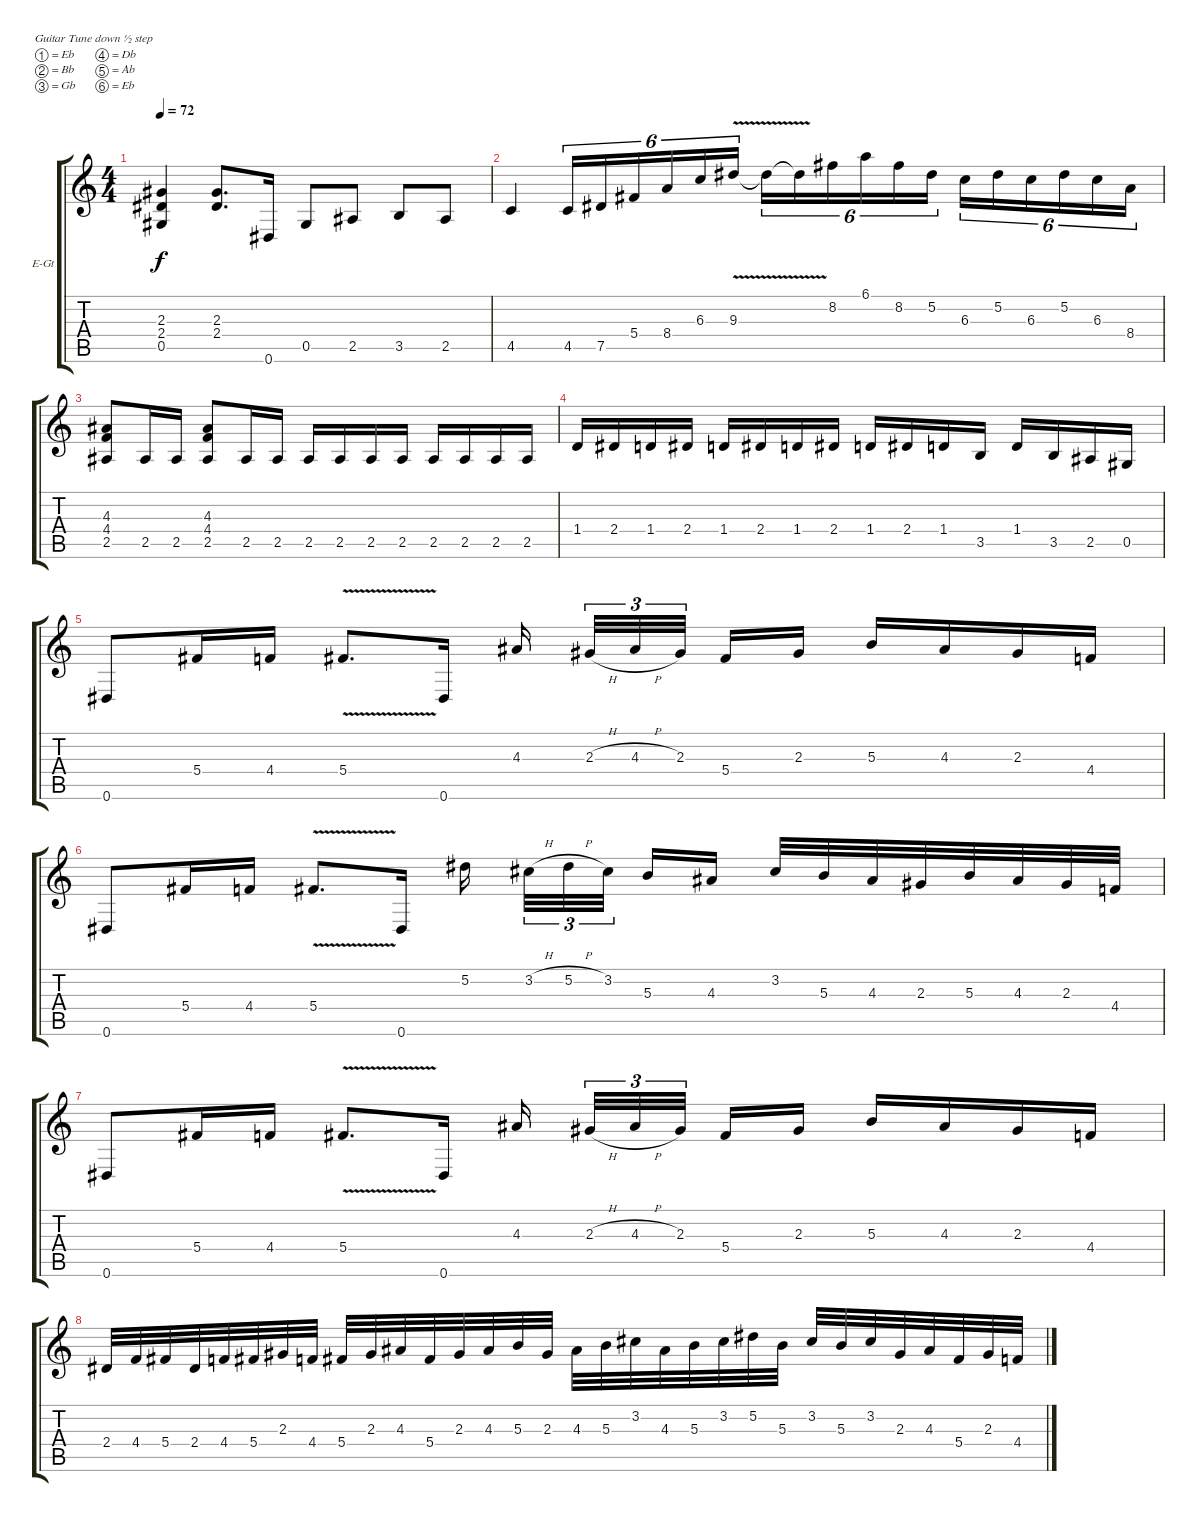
\bracketExtendMode groupsimilarinstruments
\firstSystemTrackNameOrientation horizontal
\otherSystemsTrackNameOrientation horizontal
\track ("Harmony" "E-Gt") {instrument overdrivenguitar}
\staff {score tabs}
\tuning (Eb4 Bb3 Gb3 Db3 Ab2 Eb2)
\ts (4 4)
\tempo 72
\clef g2
\ks c
(2.3 2.4 0.5).4{dy f} (2.3 2.4).8{d} 0.6.16 0.5.8 2.5.8 3.5.8 2.5.8 |
4.5.4 4.5.16{tu (6 4)} 7.5.16{tu (6 4)} 5.4.16{tu (6 4)} 8.4.16{tu (6 4)} 6.3.16{tu (6 4)} 9.3{v}.16{tu (6 4)} 9.3{v t}.16{tu (6 4)} 9.3{v t}.16{tu (6 4)} 8.2.16{tu (6 4)} 6.1.16{tu (6 4)} 8.2.16{tu (6 4)} 5.2.16{tu (6 4)} 6.3.16{tu (6 4)} 5.2.16{tu (6 4)} 6.3.16{tu (6 4)} 5.2.16{tu (6 4)} 6.3.16{tu (6 4)} 8.4.16{tu (6 4)} |
(4.3 4.4 2.5).8 2.5.16 2.5.16 (4.3 4.4 2.5).8 2.5.16 2.5.16 2.5.16 2.5.16 2.5.16 2.5.16 2.5.16 2.5.16 2.5.16 2.5.16 |
1.4.16 2.4.16 1.4.16 2.4.16 1.4.16 2.4.16 1.4.16 2.4.16 1.4.16 2.4.16 1.4.16 3.5.16 1.4.16 3.5.16 2.5.16 0.5.16 |
0.6.8 5.4.16 4.4.16 5.4{v}.8{d} 0.6.16 4.3.16 2.3{h}.32{tu (3 2)} 4.3{h}.32{tu (3 2)} 2.3.32{tu (3 2)} 5.4.16 2.3.16 5.3.16 4.3.16 2.3.16 4.4.16 |
0.6.8 5.4.16 4.4.16 5.4{v}.8{d} 0.6.16 5.2.16 3.2{h}.32{tu (3 2)} 5.2{h}.32{tu (3 2)} 3.2.32{tu (3 2)} 5.3.16 4.3.16 3.2.32 5.3.32 4.3.32 2.3.32 5.3.32 4.3.32 2.3.32 4.4.32 |
0.6.8 5.4.16 4.4.16 5.4{v}.8{d} 0.6.16 4.3.16 2.3{h}.32{tu (3 2)} 4.3{h}.32{tu (3 2)} 2.3.32{tu (3 2)} 5.4.16 2.3.16 5.3.16 4.3.16 2.3.16 4.4.16 |
2.4.32 4.4.32 5.4.32 2.4.32 4.4.32 5.4.32 2.3.32 4.4.32 5.4.32 2.3.32 4.3.32 5.4.32 2.3.32 4.3.32 5.3.32 2.3.32 4.3.32 5.3.32 3.2.32 4.3.32 5.3.32 3.2.32 5.2.32 5.3.32 3.2.32 5.3.32 3.2.32 2.3.32 4.3.32 5.4.32 2.3.32 4.4.32
